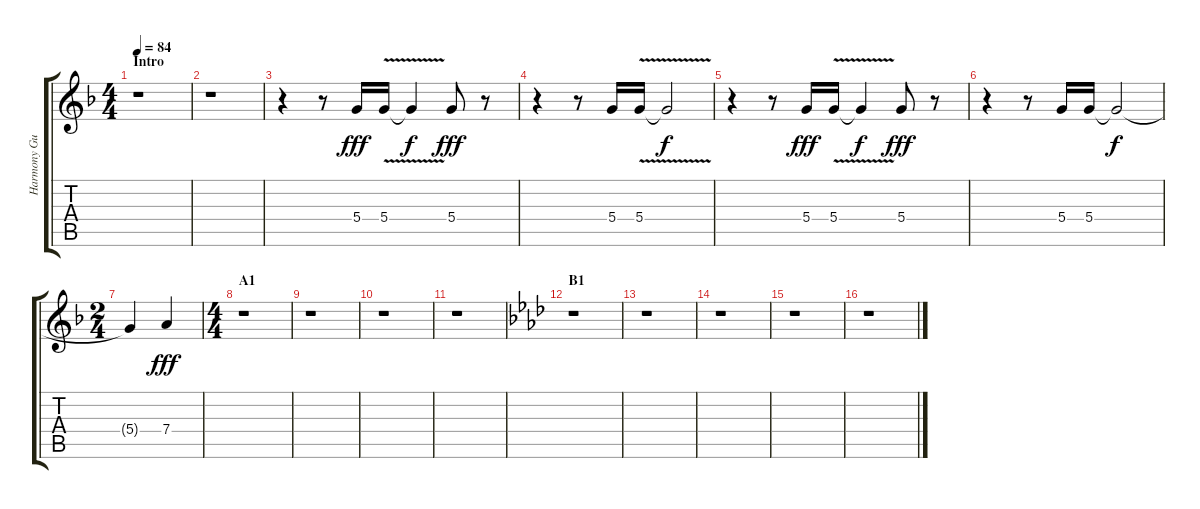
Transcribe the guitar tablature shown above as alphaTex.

\track ("Harmony Guitar 3" "Harmony Gu") {instrument distortionguitar}
\staff {score tabs}
\tuning (E4 B3 G3 D3 A2 E2) {hide}
\ts (4 4)
\section ("" "Intro")
\tempo 84
\clef g2
\ks f
r.1{dy fff instrument distortionguitar} |
r.1 |
r.4 r.8 5.4.16 5.4{v}.16 5.4{t}.4{dy f} 5.4.8{dy fff} r.8 |
r.4 r.8 5.4.16 5.4{v}.16 5.4{t}.2{dy f} |
r.4 r.8 5.4.16{dy fff} 5.4{v}.16 5.4{t}.4{dy f} 5.4.8{dy fff} r.8 |
r.4 r.8 5.4.16 5.4.16 5.4{t}.2{dy f} |
\ts (2 4)
5.4{t}.4 7.4.4{dy fff} |
\ts (4 4)
\section ("" "A1")
r.1 |
r.1 |
r.1 |
r.1 |
\section ("" "B1")
\ks ab
r.1 |
r.1 |
r.1 |
r.1 |
r.1
